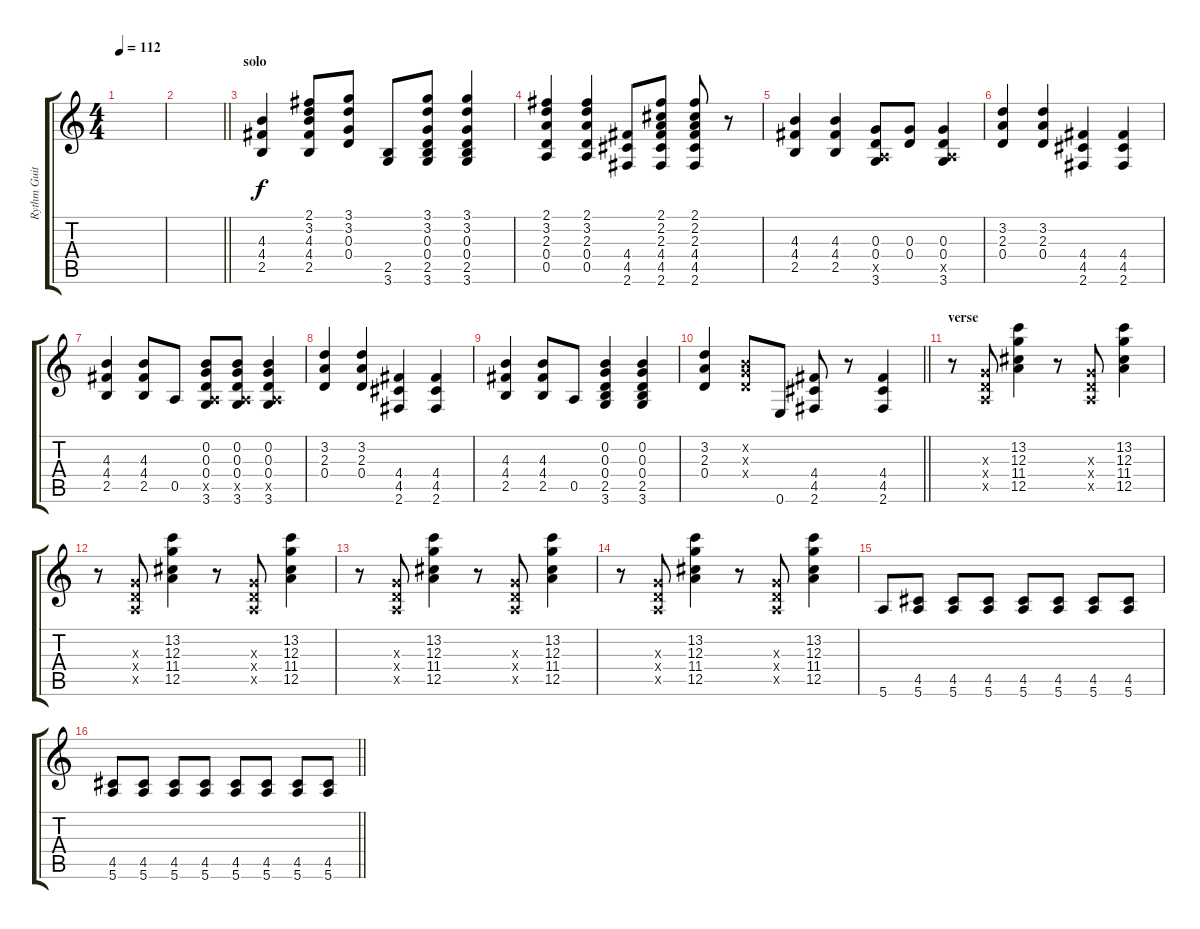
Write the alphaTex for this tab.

\track ("Rythm Guitar" "Rythm Guit") {instrument overdrivenguitar}
\staff {score tabs}
\tuning (E4 B3 G3 D3 A2 E2) {hide}
\ts (4 4)
\tempo 112
\clef g2
\ks c
|
\barLineRight lightlight
|
\section ("" "solo")
(4.3 4.4 2.5).4 (2.1 3.2 4.3 4.4 2.5).8 (3.1 3.2 0.3 0.4).8 (2.5 3.6).8 (3.1 3.2 0.3 0.4 2.5 3.6).8 (3.1 3.2 0.3 0.4 2.5 3.6).4 |
(2.1 3.2 2.3 0.4 0.5).4 (2.1 3.2 2.3 0.4 0.5).4 (4.4 4.5 2.6).8 (2.1 2.2 2.3 4.4 4.5 2.6).8 (2.1 2.2 2.3 4.4 4.5 2.6).8 r.8 |
(4.3 4.4 2.5).4 (4.3 4.4 2.5).4 (0.3 0.4 0.5{x} 3.6).8 (0.3 0.4).8 (0.3 0.4 0.5{x} 3.6).4 |
(3.2 2.3 0.4).4 (3.2 2.3 0.4).4 (4.4 4.5 2.6).4 (4.4 4.5 2.6).4 |
(4.3 4.4 2.5).4 (4.3 4.4 2.5).8 0.5.8 (0.2 0.3 0.4 0.5{x} 3.6).8 (0.2 0.3 0.4 0.5{x} 3.6).8 (0.2 0.3 0.4 0.5{x} 3.6).4 |
(3.2 2.3 0.4).4 (3.2 2.3 0.4).4 (4.4 4.5 2.6).4 (4.4 4.5 2.6).4 |
(4.3 4.4 2.5).4 (4.3 4.4 2.5).8 0.5.8 (0.2 0.3 0.4 2.5 3.6).4 (0.2 0.3 0.4 2.5 3.6).4 |
\barLineRight lightlight
(3.2 2.3 0.4).4 (0.2{x} 0.3{x} 0.4{x}).8 0.6.8 (4.4 4.5 2.6).8 r.8 (4.4 4.5 2.6).4 |
\section ("" "verse")
r.8 (0.3{x} 0.4{x} 0.5{x}).8 (13.2 12.3 11.4 12.5).4 r.8 (0.3{x} 0.4{x} 0.5{x}).8 (13.2 12.3 11.4 12.5).4 |
r.8 (0.3{x} 0.4{x} 0.5{x}).8 (13.2 12.3 11.4 12.5).4 r.8 (0.3{x} 0.4{x} 0.5{x}).8 (13.2 12.3 11.4 12.5).4 |
r.8 (0.3{x} 0.4{x} 0.5{x}).8 (13.2 12.3 11.4 12.5).4 r.8 (0.3{x} 0.4{x} 0.5{x}).8 (13.2 12.3 11.4 12.5).4 |
r.8 (0.3{x} 0.4{x} 0.5{x}).8 (13.2 12.3 11.4 12.5).4 r.8 (0.3{x} 0.4{x} 0.5{x}).8 (13.2 12.3 11.4 12.5).4 |
5.6.8 (4.5 5.6).8 (4.5 5.6).8 (4.5 5.6).8 (4.5 5.6).8 (4.5 5.6).8 (4.5 5.6).8 (4.5 5.6).8 |
\barLineRight lightlight
(4.5 5.6).8 (4.5 5.6).8 (4.5 5.6).8 (4.5 5.6).8 (4.5 5.6).8 (4.5 5.6).8 (4.5 5.6).8 (4.5 5.6).8
